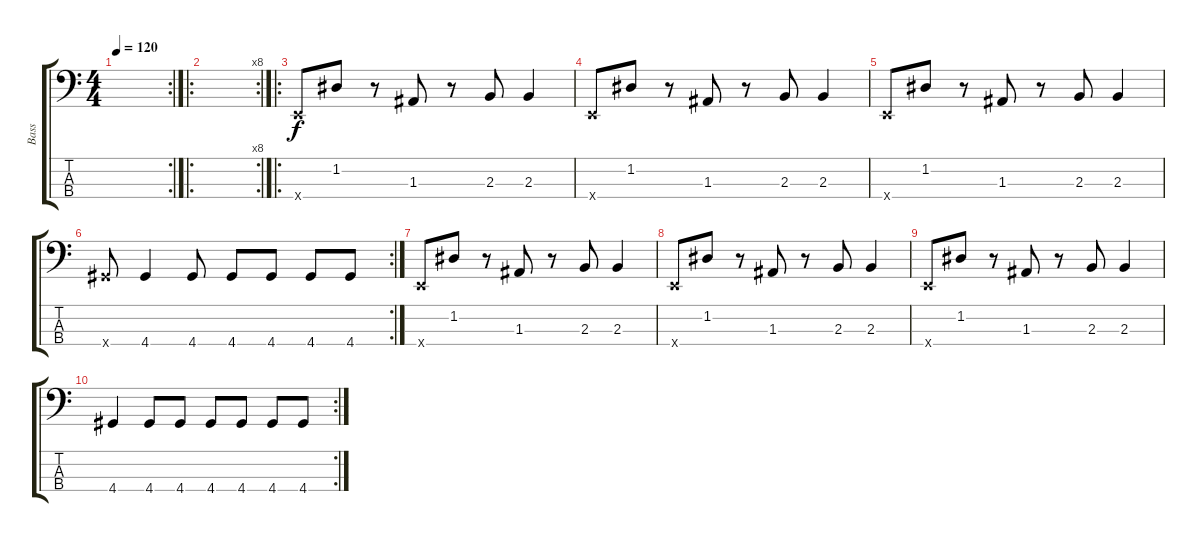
\track ("Bass" "Bass") {instrument electricbasspick}
\staff {score tabs}
\tuning (G2 D2 A1 E1) {hide}
\rc 2
\ts (4 4)
\tempo 120
\clef f4
\ks c
|
\ro
\rc 8
|
\ro
0.4{x}.8 1.2.8 r.8 1.3.8 r.8 2.3.8 2.3.4 |
0.4{x}.8 1.2.8 r.8 1.3.8 r.8 2.3.8 2.3.4 |
0.4{x}.8 1.2.8 r.8 1.3.8 r.8 2.3.8 2.3.4 |
\rc 2
4.4{x}.8 4.4.4 4.4.8 4.4.8 4.4.8 4.4.8 4.4.8 |
0.4{x}.8 1.2.8 r.8 1.3.8 r.8 2.3.8 2.3.4 |
0.4{x}.8 1.2.8 r.8 1.3.8 r.8 2.3.8 2.3.4 |
0.4{x}.8 1.2.8 r.8 1.3.8 r.8 2.3.8 2.3.4 |
\rc 2
4.4.4 4.4.8 4.4.8 4.4.8 4.4.8 4.4.8 4.4.8
